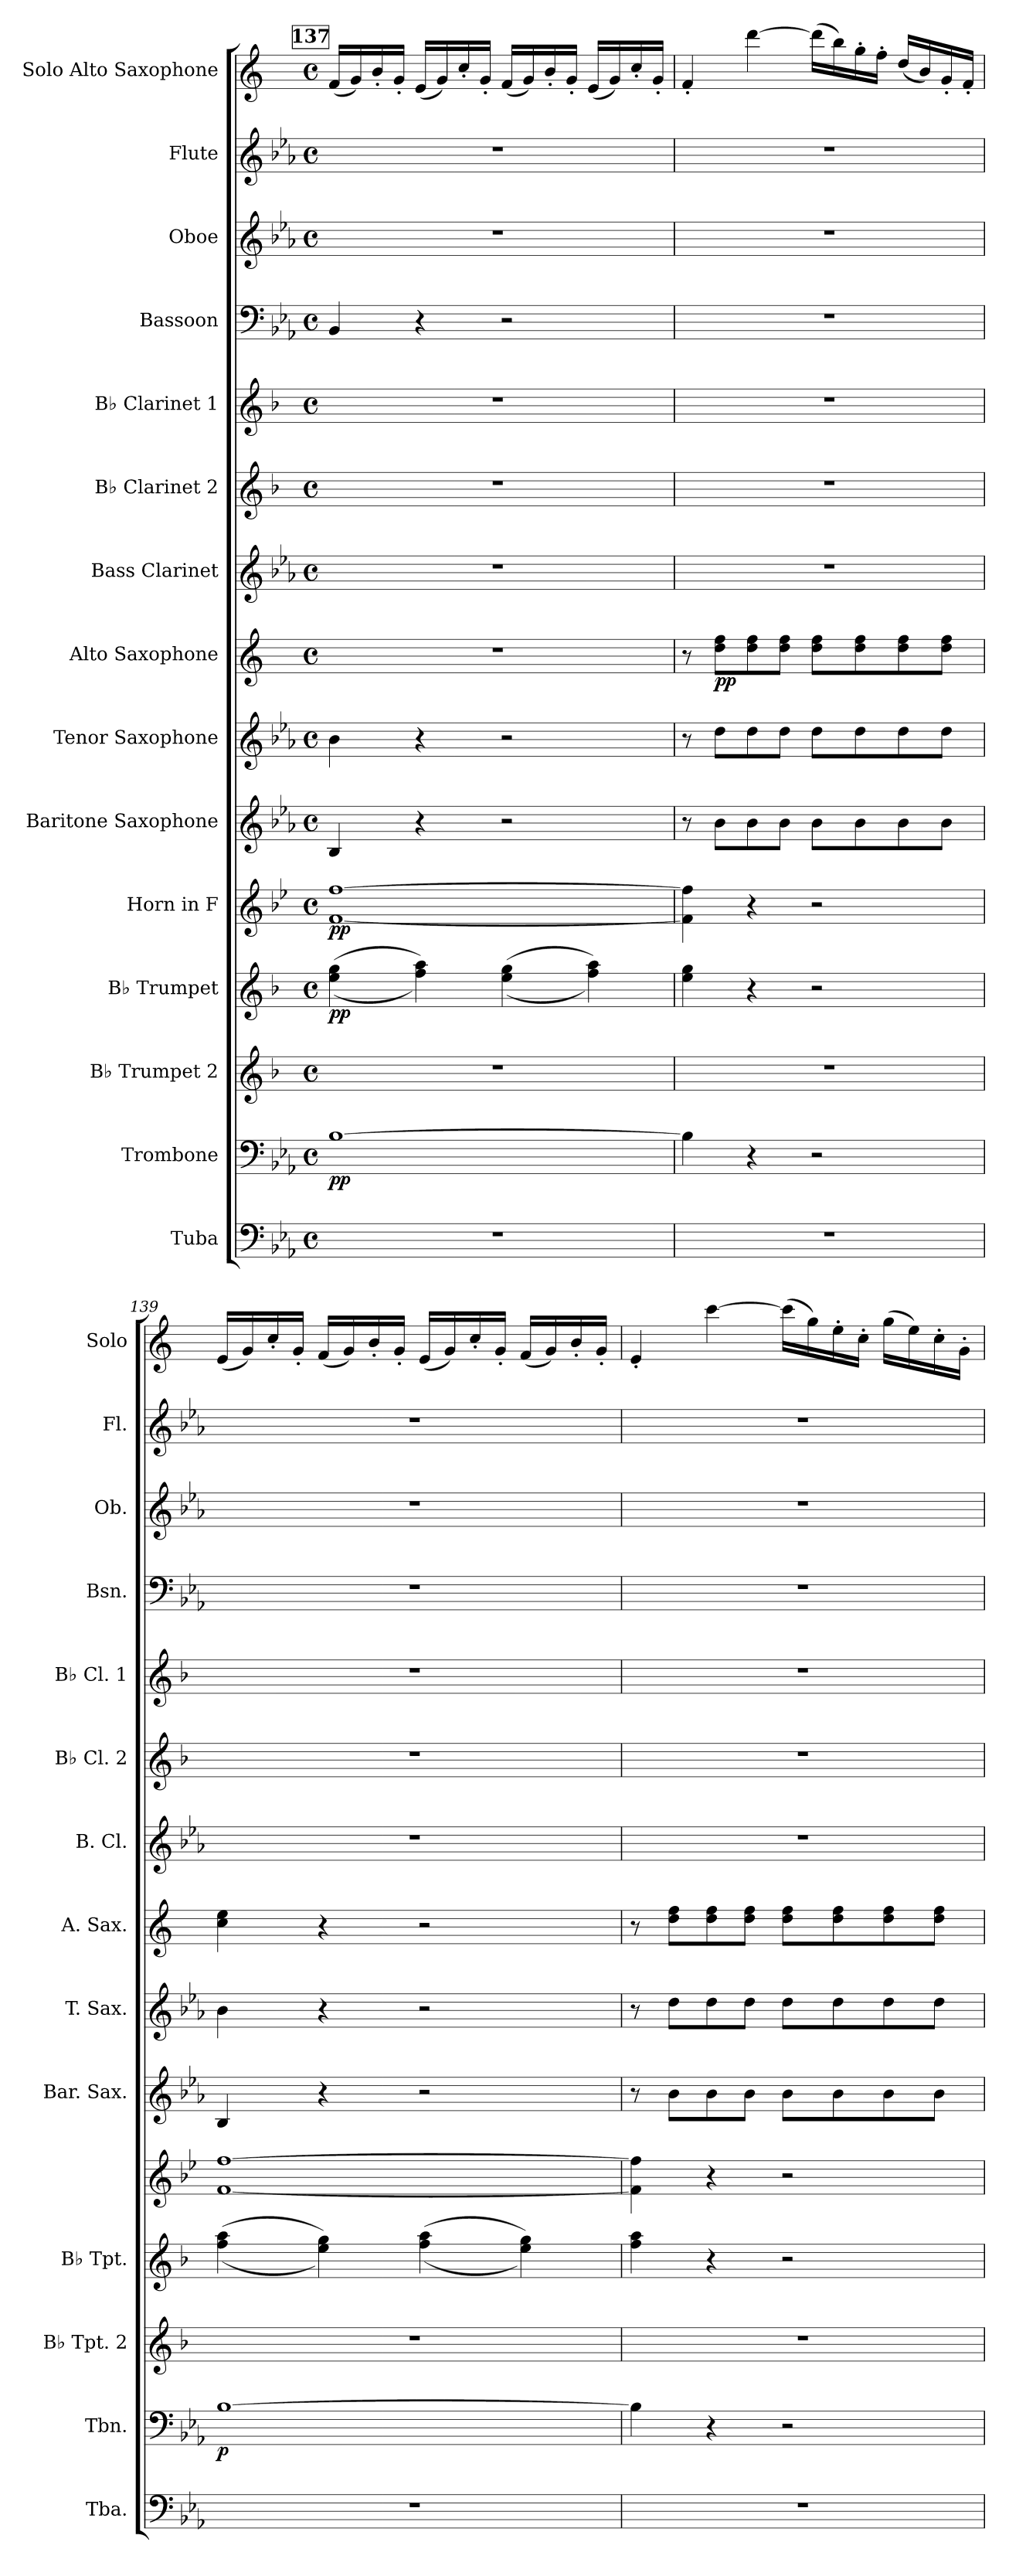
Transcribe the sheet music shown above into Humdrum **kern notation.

**kern	**kern	**dynam	**kern	**kern	**dynam	**kern	**dynam	**kern	**kern	**kern	**dynam	**kern	**kern	**kern	**kern	**kern	**kern	**kern
*part15	*part14	*part14	*part13	*part12	*part12	*part11	*part11	*part10	*part9	*part8	*part8	*part7	*part6	*part5	*part4	*part3	*part2	*part1
*staff15	*staff14	*staff14	*staff13	*staff12	*staff12	*staff11	*staff11	*staff10	*staff9	*staff8	*staff8	*staff7	*staff6	*staff5	*staff4	*staff3	*staff2	*staff1
*I"Tuba	*I"Trombone	*	*I"B♭ Trumpet 2	*I"B♭ Trumpet	*	*I"Horn in F	*	*I"Baritone Saxophone	*I"Tenor Saxophone	*I"Alto Saxophone	*	*I"Bass Clarinet	*I"B♭ Clarinet 2	*I"B♭ Clarinet 1	*I"Bassoon	*I"Oboe	*I"Flute	*I"Solo Alto Saxophone
*I'Tba.	*I'Tbn.	*	*I'B♭ Tpt. 2	*I'B♭ Tpt.	*	*	*	*I'Bar. Sax.	*I'T. Sax.	*I'A. Sax.	*	*I'B. Cl.	*I'B♭ Cl. 2	*I'B♭ Cl. 1	*I'Bsn.	*I'Ob.	*I'Fl.	*I'Solo
*clefF4	*clefF4	*	*clefG2	*clefG2	*	*clefG2	*	*clefG2	*clefG2	*clefG2	*	*clefG2	*clefG2	*clefG2	*clefF4	*clefG2	*clefG2	*clefG2
*	*	*	*ITrd1c2	*ITrd1c2	*	*ITrd4c7	*	*ITrd12c21	*ITrd8c14	*ITrd5c9	*	*ITrd8c14	*ITrd1c2	*ITrd1c2	*	*	*	*ITrd5c9
*k[b-e-a-]	*k[b-e-a-]	*	*k[b-e-a-]	*k[b-e-a-]	*	*k[b-e-a-]	*	*k[b-e-a-]	*k[b-e-a-]	*k[b-e-a-]	*	*k[b-e-a-]	*k[b-e-a-]	*k[b-e-a-]	*k[b-e-a-]	*k[b-e-a-]	*k[b-e-a-]	*k[b-e-a-]
*M4/4	*M4/4	*	*M4/4	*M4/4	*	*M4/4	*	*M4/4	*M4/4	*M4/4	*	*M4/4	*M4/4	*M4/4	*M4/4	*M4/4	*M4/4	*M4/4
*met(c)	*met(c)	*	*met(c)	*met(c)	*	*met(c)	*	*met(c)	*met(c)	*met(c)	*	*met(c)	*met(c)	*met(c)	*met(c)	*met(c)	*met(c)	*met(c)
!!LO:REH:place=s1:a:B:fs=14:t=137
=137	=137	=137	=137	=137	=137	=137	=137	=137	=137	=137	=137	=137	=137	=137	=137	=137	=137	=137
!	!	!LO:DY:b	!	!	!	!	!	!	!	!	!	!	!	!	!	!	!	!
!	!	!LO:DY:n=1:b	!	!	!LO:DY:b	!	!	!	!	!	!	!	!	!	!	!	!	!
!	!	!	!	!	!LO:DY:n=1:b	!	!LO:DY:b	!	!	!	!	!	!	!	!	!	!	!
!	!	!	!	!	!	!	!LO:DY:n=1:b	!	!	!	!	!	!	!	!	!	!	!
1r	[1B-	p p	1r	(>(<4dd\ 4ff\	p p	[1B- [1b-	p p	4BB-/	4B-\	1r	.	1r	1r	1r	4BB-/	1r	1r	(<16A-/LL
.	.	.	.	.	.	.	.	.	.	.	.	.	.	.	.	.	.	16B-/)
.	.	.	.	.	.	.	.	.	.	.	.	.	.	.	.	.	.	16d'/
.	.	.	.	.	.	.	.	.	.	.	.	.	.	.	.	.	.	16B-'/JJ
.	.	.	.	4ee-\ 4gg\))	.	.	.	4r	4r	.	.	.	.	.	4r	.	.	(<16G/LL
.	.	.	.	.	.	.	.	.	.	.	.	.	.	.	.	.	.	16B-/)
.	.	.	.	.	.	.	.	.	.	.	.	.	.	.	.	.	.	16e-'/
.	.	.	.	.	.	.	.	.	.	.	.	.	.	.	.	.	.	16B-'/JJ
.	.	.	.	(>(<4dd\ 4ff\	.	.	.	2r	2r	.	.	.	.	.	2r	.	.	(<16A-/LL
.	.	.	.	.	.	.	.	.	.	.	.	.	.	.	.	.	.	16B-/)
.	.	.	.	.	.	.	.	.	.	.	.	.	.	.	.	.	.	16d'/
.	.	.	.	.	.	.	.	.	.	.	.	.	.	.	.	.	.	16B-'/JJ
.	.	.	.	4ee-\ 4gg\))	.	.	.	.	.	.	.	.	.	.	.	.	.	(<16G/LL
.	.	.	.	.	.	.	.	.	.	.	.	.	.	.	.	.	.	16B-/)
.	.	.	.	.	.	.	.	.	.	.	.	.	.	.	.	.	.	16e-'/
.	.	.	.	.	.	.	.	.	.	.	.	.	.	.	.	.	.	16B-'/JJ
=138	=138	=138	=138	=138	=138	=138	=138	=138	=138	=138	=138	=138	=138	=138	=138	=138	=138	=138
1r	4B-\]	.	1r	4dd\ 4ff\	.	4B-\] 4b-\]	.	8r	8r	8r	.	1r	1r	1r	1r	1r	1r	4A-'/
!	!	!	!	!	!	!	!	!	!	!	!LO:DY:b	!	!	!	!	!	!	!
!	!	!	!	!	!	!	!	!	!	!	!LO:DY:n=1:b	!	!	!	!	!	!	!
.	.	.	.	.	.	.	.	8B-\L	8d\L	8f\ 8a-\L	p p	.	.	.	.	.	.	.
.	4r	.	.	4r	.	4r	.	8B-\	8d\	8f\ 8a-\	.	.	.	.	.	.	.	[4ff\
.	.	.	.	.	.	.	.	8B-\J	8d\J	8f\ 8a-\J	.	.	.	.	.	.	.	.
.	2r	.	.	2r	.	2r	.	8B-\L	8d\L	8f\ 8a-\L	.	.	.	.	.	.	.	(>16ff\LL]
.	.	.	.	.	.	.	.	.	.	.	.	.	.	.	.	.	.	16dd\)
.	.	.	.	.	.	.	.	8B-\	8d\	8f\ 8a-\	.	.	.	.	.	.	.	16b-'\
.	.	.	.	.	.	.	.	.	.	.	.	.	.	.	.	.	.	16a-'\JJ
.	.	.	.	.	.	.	.	8B-\	8d\	8f\ 8a-\	.	.	.	.	.	.	.	(<16f/LL
.	.	.	.	.	.	.	.	.	.	.	.	.	.	.	.	.	.	16d/)
.	.	.	.	.	.	.	.	8B-\J	8d\J	8f\ 8a-\J	.	.	.	.	.	.	.	16B-'/
.	.	.	.	.	.	.	.	.	.	.	.	.	.	.	.	.	.	16A-'/JJ
=139	=139	=139	=139	=139	=139	=139	=139	=139	=139	=139	=139	=139	=139	=139	=139	=139	=139	=139
!	!	!LO:DY:b	!	!	!	!	!	!	!	!	!	!	!	!	!	!	!	!
1r	[1B-	p	1r	(>(<4ee-\ 4gg\	.	[1B- [1b-	.	4BB-/	4B-\	4e-\ 4g\	.	1r	1r	1r	1r	1r	1r	(<16G/LL
.	.	.	.	.	.	.	.	.	.	.	.	.	.	.	.	.	.	16B-/)
.	.	.	.	.	.	.	.	.	.	.	.	.	.	.	.	.	.	16e-'/
.	.	.	.	.	.	.	.	.	.	.	.	.	.	.	.	.	.	16B-'/JJ
.	.	.	.	4dd\ 4ff\))	.	.	.	4r	4r	4r	.	.	.	.	.	.	.	(<16A-/LL
.	.	.	.	.	.	.	.	.	.	.	.	.	.	.	.	.	.	16B-/)
.	.	.	.	.	.	.	.	.	.	.	.	.	.	.	.	.	.	16d'/
.	.	.	.	.	.	.	.	.	.	.	.	.	.	.	.	.	.	16B-'/JJ
.	.	.	.	(>(<4ee-\ 4gg\	.	.	.	2r	2r	2r	.	.	.	.	.	.	.	(<16G/LL
.	.	.	.	.	.	.	.	.	.	.	.	.	.	.	.	.	.	16B-/)
.	.	.	.	.	.	.	.	.	.	.	.	.	.	.	.	.	.	16e-'/
.	.	.	.	.	.	.	.	.	.	.	.	.	.	.	.	.	.	16B-'/JJ
.	.	.	.	4dd\ 4ff\))	.	.	.	.	.	.	.	.	.	.	.	.	.	(<16A-/LL
.	.	.	.	.	.	.	.	.	.	.	.	.	.	.	.	.	.	16B-/)
.	.	.	.	.	.	.	.	.	.	.	.	.	.	.	.	.	.	16d'/
.	.	.	.	.	.	.	.	.	.	.	.	.	.	.	.	.	.	16B-'/JJ
=140	=140	=140	=140	=140	=140	=140	=140	=140	=140	=140	=140	=140	=140	=140	=140	=140	=140	=140
1r	4B-\]	.	1r	4ee-\ 4gg\	.	4B-\] 4b-\]	.	8r	8r	8r	.	1r	1r	1r	1r	1r	1r	4G'/
.	.	.	.	.	.	.	.	8B-\L	8d\L	8f\ 8a-\L	.	.	.	.	.	.	.	.
.	4r	.	.	4r	.	4r	.	8B-\	8d\	8f\ 8a-\	.	.	.	.	.	.	.	[4ee-\
.	.	.	.	.	.	.	.	8B-\J	8d\J	8f\ 8a-\J	.	.	.	.	.	.	.	.
.	2r	.	.	2r	.	2r	.	8B-\L	8d\L	8f\ 8a-\L	.	.	.	.	.	.	.	(>16ee-\LL]
.	.	.	.	.	.	.	.	.	.	.	.	.	.	.	.	.	.	16b-\)
.	.	.	.	.	.	.	.	8B-\	8d\	8f\ 8a-\	.	.	.	.	.	.	.	16g'\
.	.	.	.	.	.	.	.	.	.	.	.	.	.	.	.	.	.	16e-'\JJ
.	.	.	.	.	.	.	.	8B-\	8d\	8f\ 8a-\	.	.	.	.	.	.	.	(>16b-\LL
.	.	.	.	.	.	.	.	.	.	.	.	.	.	.	.	.	.	16g\)
.	.	.	.	.	.	.	.	8B-\J	8d\J	8f\ 8a-\J	.	.	.	.	.	.	.	16e-'\
.	.	.	.	.	.	.	.	.	.	.	.	.	.	.	.	.	.	16B-'\JJ
=	=	=	=	=	=	=	=	=	=	=	=	=	=	=	=	=	=	=
*-	*-	*-	*-	*-	*-	*-	*-	*-	*-	*-	*-	*-	*-	*-	*-	*-	*-	*-
